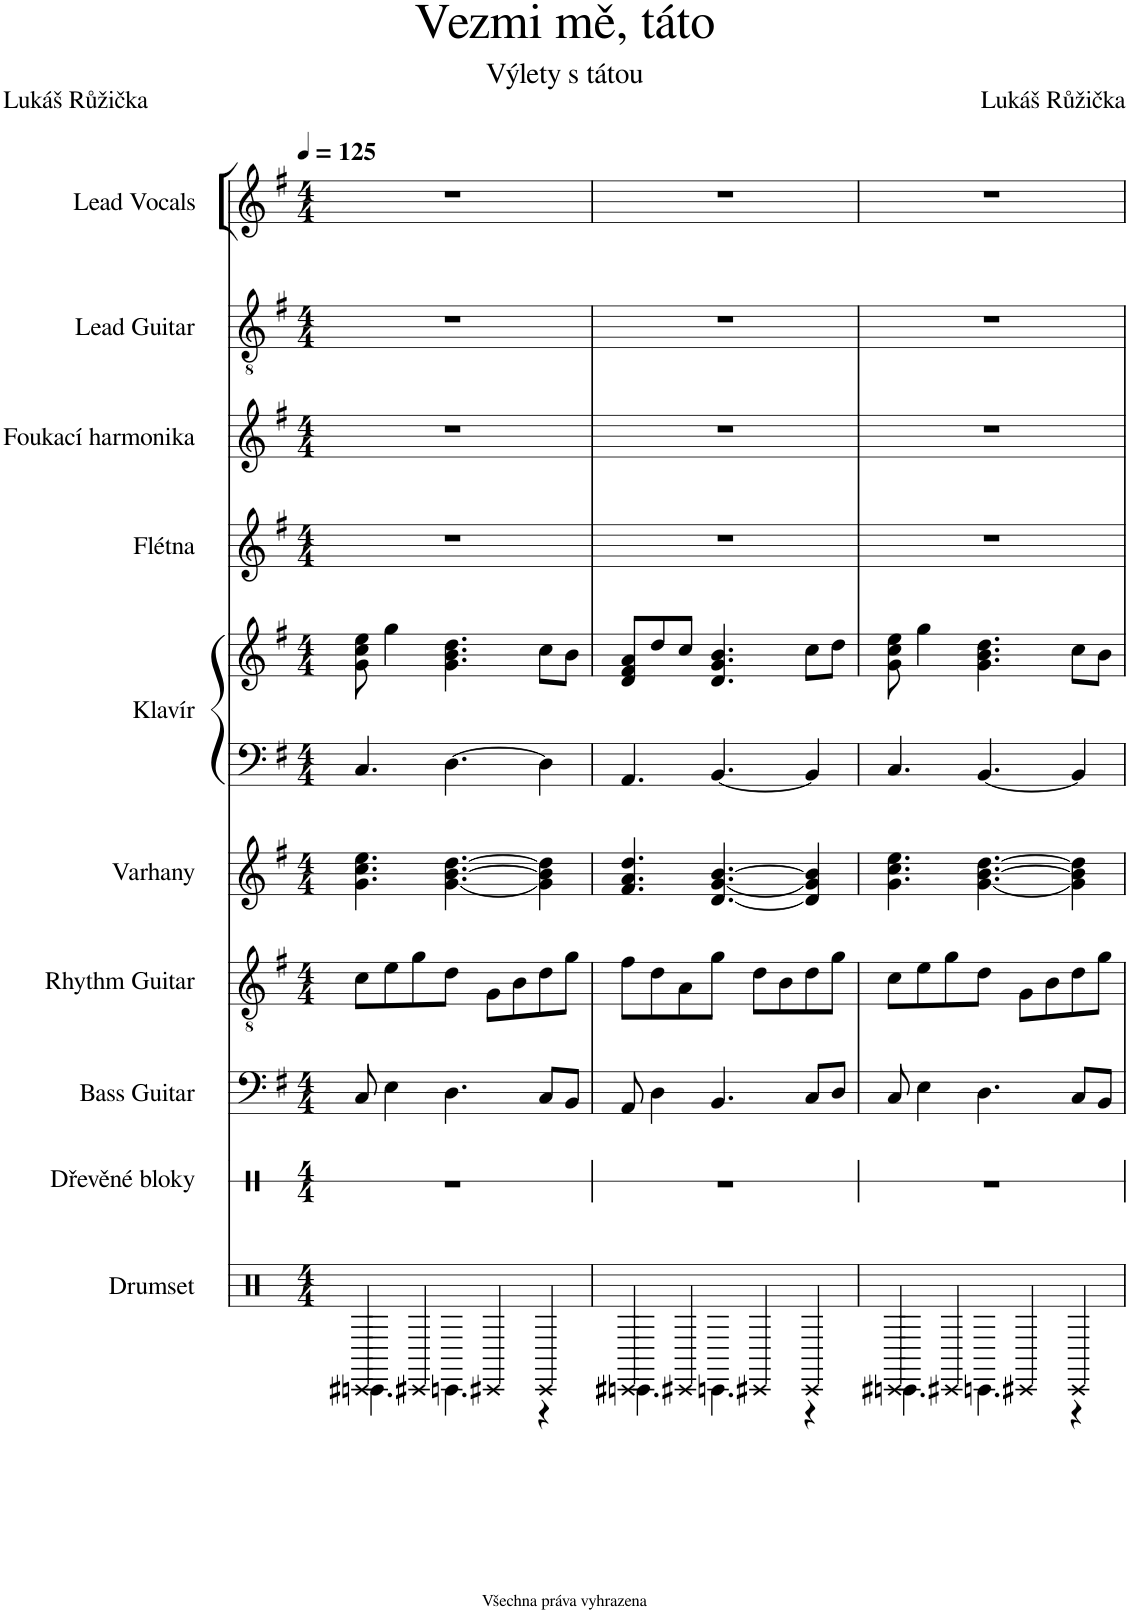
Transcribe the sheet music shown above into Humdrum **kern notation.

**kern	**kern	**kern	**kern	**kern	**kern	**kern	**kern	**kern	**kern	**kern
*part10	*part9	*part8	*part7	*part6	*part5	*part5	*part4	*part3	*part2	*part1
*staff11	*staff10	*staff9	*staff8	*staff7	*staff6	*staff5	*staff4	*staff3	*staff2	*staff1
*I"Drumset	*I"Dřevěné bloky	*I"Bass Guitar	*I"Rhythm Guitar	*I"Varhany	*I"Klavír	*	*I"Flétna	*I"Foukací harmonika	*I"Lead Guitar	*I"Lead Vocals
*I'Drs.	*I'Dř. bl.	*I'B. Guit.	*I'R. Gtr.	*I'Varh.	*I'Klv.	*	*I'Fl.	*I'Harm.	*I'L. Gtr.	*I'L. Voc.
*	*stria1	*	*	*	*	*	*	*	*	*
*clefX	*clefX	*clefF4	*clefGv2	*clefG2	*clefF4	*clefG2	*clefG2	*clefG2	*clefGv2	*clefG2
*	*Trd8c14	*Trd7c12	*	*	*	*	*Trd4c7	*Trd7c12	*	*
*k[]	*k[]	*k[f#]	*k[f#]	*k[f#]	*k[f#]	*k[f#]	*k[f#]	*k[f#]	*k[f#]	*k[f#]
*M4/4	*M4/4	*M4/4	*M4/4	*M4/4	*M4/4	*M4/4	*M4/4	*M4/4	*M4/4	*M4/4
*MM125	*MM125	*MM125	*MM125	*MM125	*MM125	*MM125	*MM125	*MM125	*MM125	*MM125
=1	=1	=1	=1	=1	=1	=1	=1	=1	=1	=1
*^	*	*	*	*	*	*	*	*	*	*
4CC#X/	4.CCn\	1r	8C/	8c\L	4.g\ 4.cc\ 4.ee\	4.C/	8g\ 8cc\ 8ee\	1r	1r	1r	1r
.	.	.	4E\	8e\	.	.	4gg\	.	.	.	.
4CC#X/	.	.	.	8g\	.	.	.	.	.	.	.
.	4.CCn\	.	4.D\	8d\J	[4.g\ [4.b\ [4.dd\	[4.D\	4.g\ 4.b\ 4.dd\	.	.	.	.
4CC#X/	.	.	.	8G\L	.	.	.	.	.	.	.
.	.	.	.	8B\	.	.	.	.	.	.	.
4CC/	4r	.	8C/L	8d\	4g\] 4b\] 4dd\]	4D\]	8cc\L	.	.	.	.
.	.	.	8BB/J	8g\J	.	.	8b\J	.	.	.	.
=2	=2	=2	=2	=2	=2	=2	=2	=2	=2	=2	=2
4CC#X/	4.CCn\	1r	8AA/	8f#\L	4.f#/ 4.a/ 4.dd/	4.AA/	8d/ 8f#/ 8a/L	1r	1r	1r	1r
.	.	.	4D\	8d\	.	.	8dd/	.	.	.	.
4CC#X/	.	.	.	8A\	.	.	8cc/J	.	.	.	.
.	4.CCn\	.	4.BB/	8g\J	[4.d/ [4.g/ [4.b/	[4.BB/	4.d/ 4.g/ 4.b/	.	.	.	.
4CC#X/	.	.	.	8d\L	.	.	.	.	.	.	.
.	.	.	.	8B\	.	.	.	.	.	.	.
4CC/	4r	.	8C/L	8d\	4d/] 4g/] 4b/]	4BB/]	8cc\L	.	.	.	.
.	.	.	8D/J	8g\J	.	.	8dd\J	.	.	.	.
=3	=3	=3	=3	=3	=3	=3	=3	=3	=3	=3	=3
4CC#X/	4.CCn\	1r	8C/	8c\L	4.g\ 4.cc\ 4.ee\	4.C/	8g\ 8cc\ 8ee\	1r	1r	1r	1r
.	.	.	4E\	8e\	.	.	4gg\	.	.	.	.
4CC#X/	.	.	.	8g\	.	.	.	.	.	.	.
.	4.CCn\	.	4.D\	8d\J	[4.g\ [4.b\ [4.dd\	[4.BB/	4.g\ 4.b\ 4.dd\	.	.	.	.
4CC#X/	.	.	.	8G\L	.	.	.	.	.	.	.
.	.	.	.	8B\	.	.	.	.	.	.	.
4CC/	4r	.	8C/L	8d\	4g\] 4b\] 4dd\]	4BB/]	8cc\L	.	.	.	.
.	.	.	8BB/J	8g\J	.	.	8b\J	.	.	.	.
*v	*v	*	*	*	*	*	*	*	*	*	*
=	=	=	=	=	=	=	=	=	=	=
*-	*-	*-	*-	*-	*-	*-	*-	*-	*-	*-
